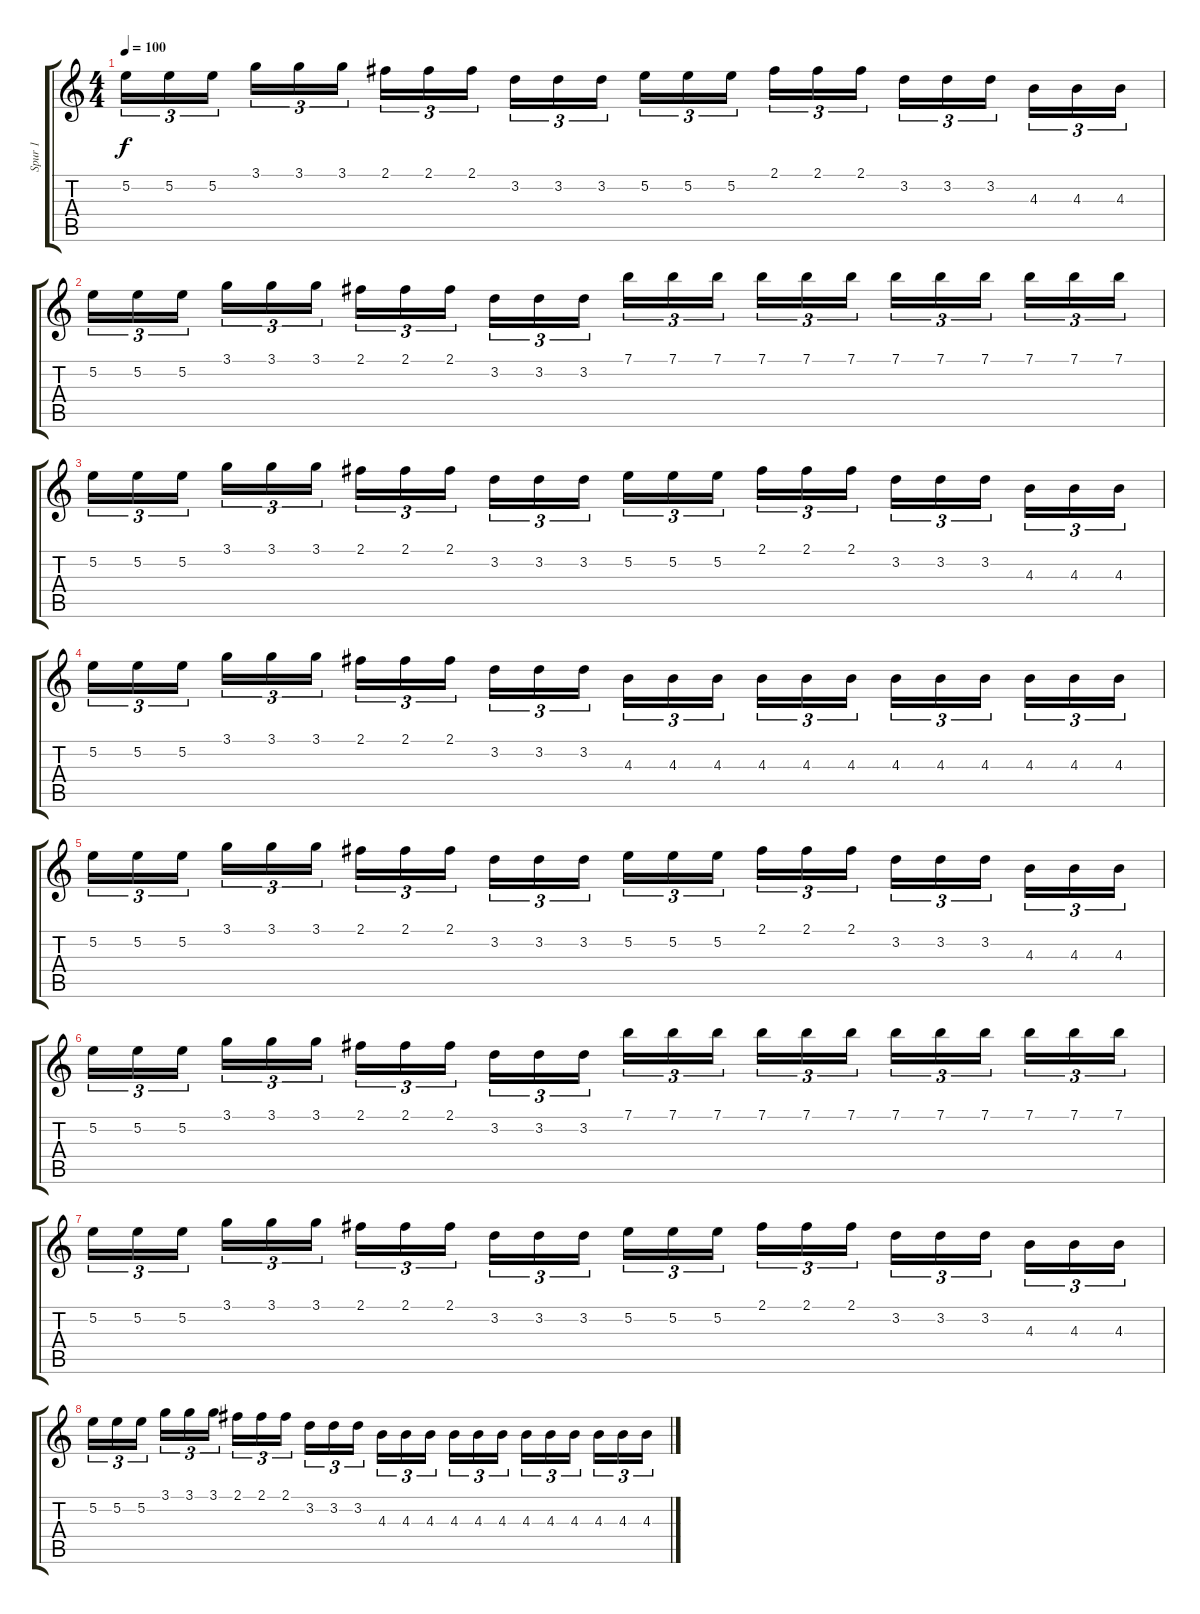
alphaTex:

\track ("Spur 1" "Spur 1") {instrument distortionguitar}
\staff {score tabs}
\tuning (E4 B3 G3 D3 A2 E2) {hide}
\ts (4 4)
\tempo 100
\clef g2
\ks c
5.2.16{tu (3 2) dy f} 5.2.16{tu (3 2)} 5.2.16{tu (3 2)} 3.1.16{tu (3 2)} 3.1.16{tu (3 2)} 3.1.16{tu (3 2)} 2.1.16{tu (3 2)} 2.1.16{tu (3 2)} 2.1.16{tu (3 2)} 3.2.16{tu (3 2)} 3.2.16{tu (3 2)} 3.2.16{tu (3 2)} 5.2.16{tu (3 2)} 5.2.16{tu (3 2)} 5.2.16{tu (3 2)} 2.1.16{tu (3 2)} 2.1.16{tu (3 2)} 2.1.16{tu (3 2)} 3.2.16{tu (3 2)} 3.2.16{tu (3 2)} 3.2.16{tu (3 2)} 4.3.16{tu (3 2)} 4.3.16{tu (3 2)} 4.3.16{tu (3 2)} |
5.2.16{tu (3 2)} 5.2.16{tu (3 2)} 5.2.16{tu (3 2)} 3.1.16{tu (3 2)} 3.1.16{tu (3 2)} 3.1.16{tu (3 2)} 2.1.16{tu (3 2)} 2.1.16{tu (3 2)} 2.1.16{tu (3 2)} 3.2.16{tu (3 2)} 3.2.16{tu (3 2)} 3.2.16{tu (3 2)} 7.1.16{tu (3 2)} 7.1.16{tu (3 2)} 7.1.16{tu (3 2)} 7.1.16{tu (3 2)} 7.1.16{tu (3 2)} 7.1.16{tu (3 2)} 7.1.16{tu (3 2)} 7.1.16{tu (3 2)} 7.1.16{tu (3 2)} 7.1.16{tu (3 2)} 7.1.16{tu (3 2)} 7.1.16{tu (3 2)} |
5.2.16{tu (3 2)} 5.2.16{tu (3 2)} 5.2.16{tu (3 2)} 3.1.16{tu (3 2)} 3.1.16{tu (3 2)} 3.1.16{tu (3 2)} 2.1.16{tu (3 2)} 2.1.16{tu (3 2)} 2.1.16{tu (3 2)} 3.2.16{tu (3 2)} 3.2.16{tu (3 2)} 3.2.16{tu (3 2)} 5.2.16{tu (3 2)} 5.2.16{tu (3 2)} 5.2.16{tu (3 2)} 2.1.16{tu (3 2)} 2.1.16{tu (3 2)} 2.1.16{tu (3 2)} 3.2.16{tu (3 2)} 3.2.16{tu (3 2)} 3.2.16{tu (3 2)} 4.3.16{tu (3 2)} 4.3.16{tu (3 2)} 4.3.16{tu (3 2)} |
5.2.16{tu (3 2)} 5.2.16{tu (3 2)} 5.2.16{tu (3 2)} 3.1.16{tu (3 2)} 3.1.16{tu (3 2)} 3.1.16{tu (3 2)} 2.1.16{tu (3 2)} 2.1.16{tu (3 2)} 2.1.16{tu (3 2)} 3.2.16{tu (3 2)} 3.2.16{tu (3 2)} 3.2.16{tu (3 2)} 4.3.16{tu (3 2)} 4.3.16{tu (3 2)} 4.3.16{tu (3 2)} 4.3.16{tu (3 2)} 4.3.16{tu (3 2)} 4.3.16{tu (3 2)} 4.3.16{tu (3 2)} 4.3.16{tu (3 2)} 4.3.16{tu (3 2)} 4.3.16{tu (3 2)} 4.3.16{tu (3 2)} 4.3.16{tu (3 2)} |
5.2.16{tu (3 2)} 5.2.16{tu (3 2)} 5.2.16{tu (3 2)} 3.1.16{tu (3 2)} 3.1.16{tu (3 2)} 3.1.16{tu (3 2)} 2.1.16{tu (3 2)} 2.1.16{tu (3 2)} 2.1.16{tu (3 2)} 3.2.16{tu (3 2)} 3.2.16{tu (3 2)} 3.2.16{tu (3 2)} 5.2.16{tu (3 2)} 5.2.16{tu (3 2)} 5.2.16{tu (3 2)} 2.1.16{tu (3 2)} 2.1.16{tu (3 2)} 2.1.16{tu (3 2)} 3.2.16{tu (3 2)} 3.2.16{tu (3 2)} 3.2.16{tu (3 2)} 4.3.16{tu (3 2)} 4.3.16{tu (3 2)} 4.3.16{tu (3 2)} |
5.2.16{tu (3 2)} 5.2.16{tu (3 2)} 5.2.16{tu (3 2)} 3.1.16{tu (3 2)} 3.1.16{tu (3 2)} 3.1.16{tu (3 2)} 2.1.16{tu (3 2)} 2.1.16{tu (3 2)} 2.1.16{tu (3 2)} 3.2.16{tu (3 2)} 3.2.16{tu (3 2)} 3.2.16{tu (3 2)} 7.1.16{tu (3 2)} 7.1.16{tu (3 2)} 7.1.16{tu (3 2)} 7.1.16{tu (3 2)} 7.1.16{tu (3 2)} 7.1.16{tu (3 2)} 7.1.16{tu (3 2)} 7.1.16{tu (3 2)} 7.1.16{tu (3 2)} 7.1.16{tu (3 2)} 7.1.16{tu (3 2)} 7.1.16{tu (3 2)} |
5.2.16{tu (3 2)} 5.2.16{tu (3 2)} 5.2.16{tu (3 2)} 3.1.16{tu (3 2)} 3.1.16{tu (3 2)} 3.1.16{tu (3 2)} 2.1.16{tu (3 2)} 2.1.16{tu (3 2)} 2.1.16{tu (3 2)} 3.2.16{tu (3 2)} 3.2.16{tu (3 2)} 3.2.16{tu (3 2)} 5.2.16{tu (3 2)} 5.2.16{tu (3 2)} 5.2.16{tu (3 2)} 2.1.16{tu (3 2)} 2.1.16{tu (3 2)} 2.1.16{tu (3 2)} 3.2.16{tu (3 2)} 3.2.16{tu (3 2)} 3.2.16{tu (3 2)} 4.3.16{tu (3 2)} 4.3.16{tu (3 2)} 4.3.16{tu (3 2)} |
5.2.16{tu (3 2)} 5.2.16{tu (3 2)} 5.2.16{tu (3 2)} 3.1.16{tu (3 2)} 3.1.16{tu (3 2)} 3.1.16{tu (3 2)} 2.1.16{tu (3 2)} 2.1.16{tu (3 2)} 2.1.16{tu (3 2)} 3.2.16{tu (3 2)} 3.2.16{tu (3 2)} 3.2.16{tu (3 2)} 4.3.16{tu (3 2)} 4.3.16{tu (3 2)} 4.3.16{tu (3 2)} 4.3.16{tu (3 2)} 4.3.16{tu (3 2)} 4.3.16{tu (3 2)} 4.3.16{tu (3 2)} 4.3.16{tu (3 2)} 4.3.16{tu (3 2)} 4.3.16{tu (3 2)} 4.3.16{tu (3 2)} 4.3.16{tu (3 2)}
